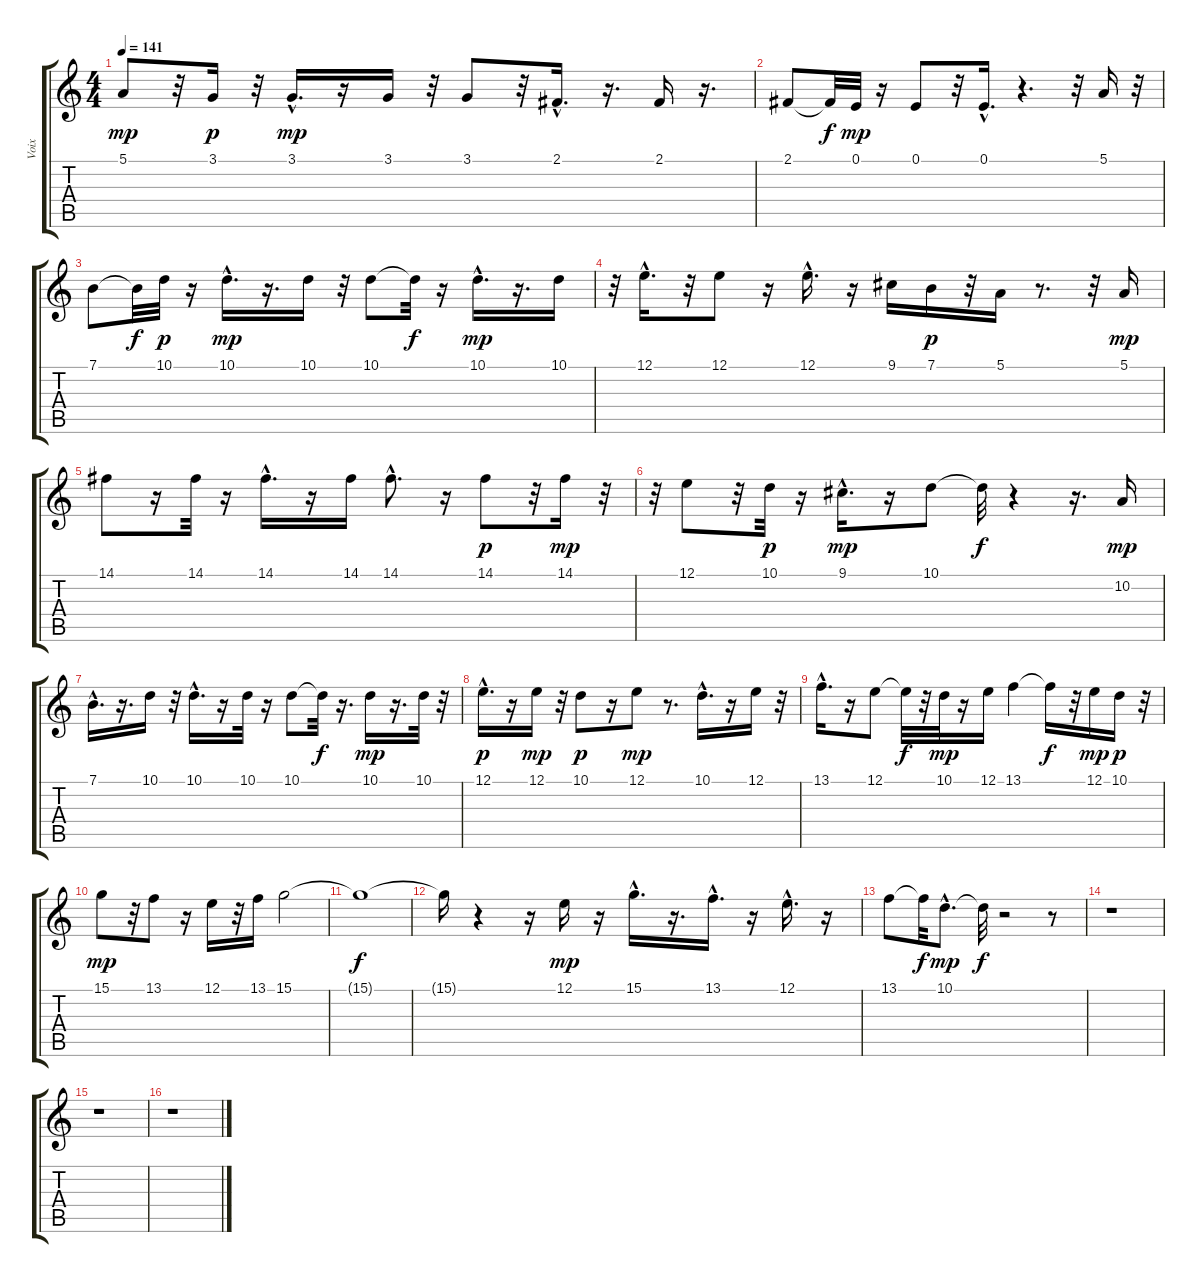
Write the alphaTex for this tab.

\track ("Voix" "Voix") {instrument flute}
\staff {score tabs}
\tuning (E4 B3 G3 D3 A2 E2) {hide}
\ts (4 4)
\tempo 141
\clef g2
\ks c
5.1.8{dy mp} r.32 3.1.16{dy p} r.32 3.1{hac}.16{d dy mp} r.16 3.1.16 r.32 3.1.8 r.32 2.1{hac}.16{d} r.16{d} 2.1.16 r.16{d} |
2.1.8 2.1{t}.32{dy f} 0.1.32{dy mp} r.16 0.1.8 r.32 0.1{hac}.16{d} r.4{d} r.32 5.1.16 r.32 |
7.1.8 7.1{t}.32{dy f} 10.1.32{dy p} r.16 10.1{hac}.16{d dy mp} r.16{d} 10.1.16 r.32 10.1.8 10.1{t}.32{dy f} r.16 10.1{hac}.16{d dy mp} r.16{d} 10.1.16 |
r.32 12.1{hac}.16{d} r.32 12.1.8 r.16 12.1{hac}.16{d} r.16 9.1.16 7.1.16{dy p} r.32 5.1.16 r.8{d} r.32 5.1.16{dy mp} |
14.1.8 r.16 14.1.32 r.16 14.1{hac}.16{d} r.16 14.1.16 14.1{hac}.8{d} r.16 14.1.8{dy p} r.32 14.1.16{dy mp} r.32 |
r.32 12.1.8 r.32 10.1.32{dy p} r.16 9.1{hac}.16{d dy mp} r.16 10.1.8 10.1{t}.32{dy f} r.4 r.16{d} 10.2.16{dy mp} |
7.1{hac}.16{d} r.16{d} 10.1.16 r.32 10.1{hac}.16{d} r.16 10.1.32 r.16 10.1.8 10.1{t}.32{dy f} r.16{d} 10.1.16{dy mp} r.16{d} 10.1.32 r.32 |
12.1{hac}.16{d dy p} r.16 12.1.16{dy mp} r.32 10.1.8{dy p} r.16 12.1.8{dy mp} r.8{d} 10.1{hac}.16{d} r.16 12.1.16 r.32 |
13.1{hac}.16{d} r.16 12.1.8 12.1{t}.32{dy f} r.32 10.1.32{dy mp} r.16 12.1.16 13.1.4 13.1{t}.16{dy f} r.32 12.1.16{dy mp} 10.1.16{dy p} r.32 |
15.1.8{dy mp} r.32 13.1.8 r.16 12.1.16 r.32 13.1.16 15.1.2 |
15.1{t}.1{dy f} |
15.1{t}.16 r.4 r.16 12.1.16{dy mp} r.16 15.1{hac}.16{d} r.16{d} 13.1{hac}.16{d} r.16 12.1{hac}.16{d} r.16 |
13.1.8 13.1{t}.32{dy f} 10.1{hac}.8{d dy mp} 10.1{t}.32{dy f} r.2 r.8 |
r.1 |
r.1 |
r.1
